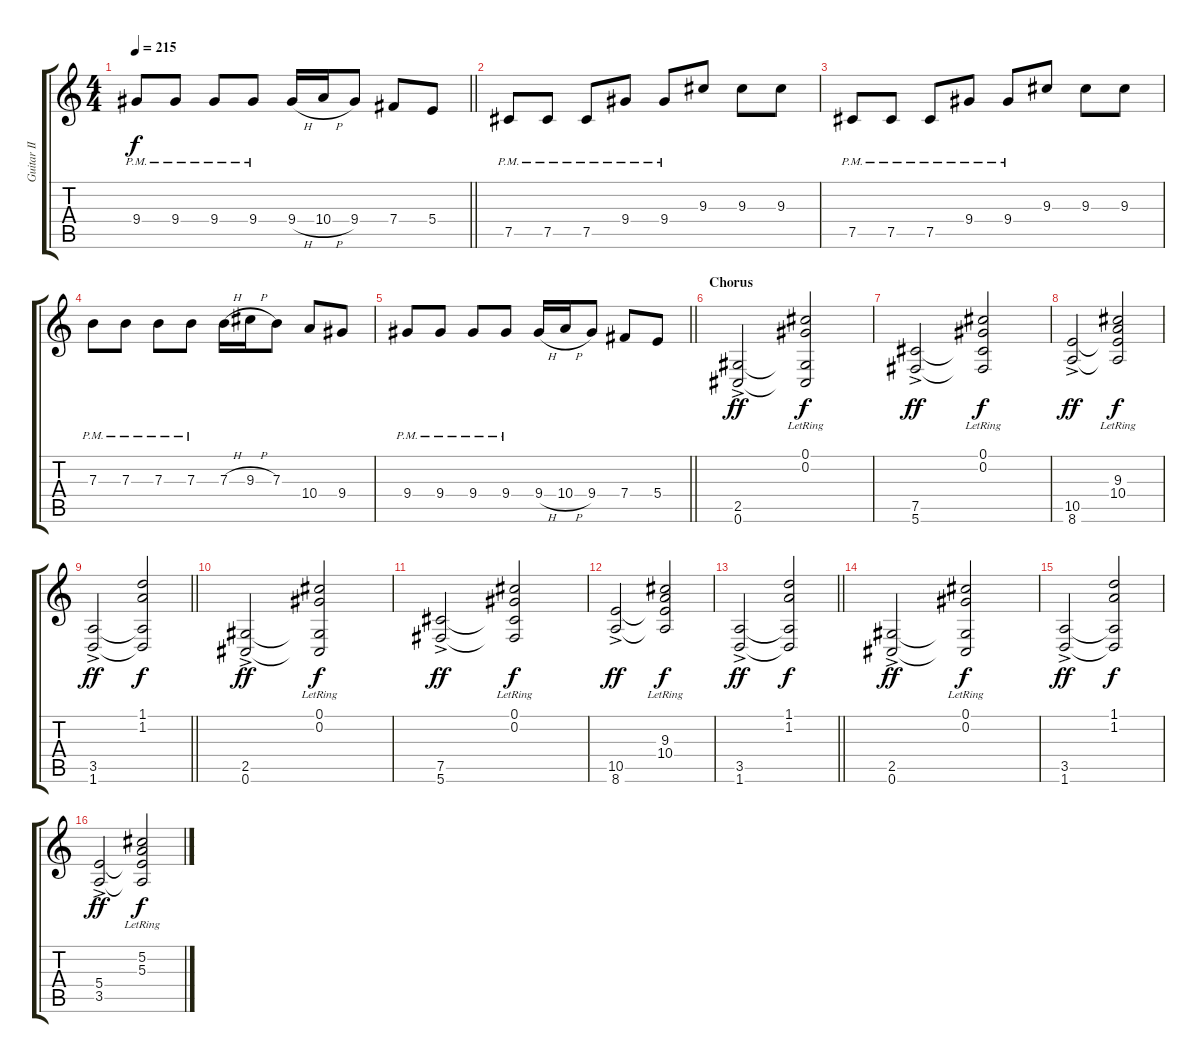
\track ("Guitar II" "Guitar II") {instrument distortionguitar}
\staff {score tabs}
\tuning (Db4 Ab3 E3 B2 Gb2 Db2) {hide}
\ts (4 4)
\tempo 215
\clef g2
\barLineRight lightlight
\ks c
9.4{pm}.8{dy f} 9.4{pm}.8 9.4{pm}.8 9.4{pm}.8 9.4{h}.16 10.4{h}.16 9.4.8 7.4.8 5.4.8 |
\section ("" "")
7.5{pm}.8 7.5{pm}.8 7.5{pm}.8 9.4{pm}.8 9.4{pm}.8 9.3.8 9.3.8 9.3.8 |
7.5{pm}.8 7.5{pm}.8 7.5{pm}.8 9.4{pm}.8 9.4{pm}.8 9.3.8 9.3.8 9.3.8 |
7.3{pm}.8 7.3{pm}.8 7.3{pm}.8 7.3{pm}.8 7.3{h}.16 9.3{h}.16 7.3.8 10.4.8 9.4.8 |
\barLineRight lightlight
9.4{pm}.8 9.4{pm}.8 9.4{pm}.8 9.4{pm}.8 9.4{h}.16 10.4{h}.16 9.4.8 7.4.8 5.4.8 |
\section ("" "Chorus")
(2.5{ac} 0.6{ac}).2{dy ff} (0.1{lr} 0.2{lr} 2.5{t} 0.6{t}).2{dy f} |
(7.5{ac} 5.6{ac}).2{dy ff} (0.1{lr} 0.2{lr} 7.5{t} 5.6{t}).2{dy f} |
(10.5{ac} 8.6{ac}).2{dy ff} (9.3{lr} 10.4{lr} 10.5{t} 8.6{t}).2{dy f} |
\barLineRight lightlight
(3.5{ac} 1.6{ac}).2{dy ff} (1.1 1.2 3.5{t} 1.6{t}).2{dy f} |
\section ("" "")
(2.5{ac} 0.6{ac}).2{dy ff} (0.1{lr} 0.2{lr} 2.5{t} 0.6{t}).2{dy f} |
(7.5{ac} 5.6{ac}).2{dy ff} (0.1{lr} 0.2{lr} 7.5{t} 5.6{t}).2{dy f} |
(10.5{ac} 8.6{ac}).2{dy ff} (9.3{lr} 10.4{lr} 10.5{t} 8.6{t}).2{dy f} |
\barLineRight lightlight
(3.5{ac} 1.6{ac}).2{dy ff} (1.1 1.2 3.5{t} 1.6{t}).2{dy f} |
\section ("" "")
(2.5{ac} 0.6{ac}).2{dy ff} (0.1{lr} 0.2{lr} 2.5{t} 0.6{t}).2{dy f} |
(3.5{ac} 1.6{ac}).2{dy ff} (1.1 1.2 3.5{t} 1.6{t}).2{dy f} |
(5.4{ac} 3.5{ac}).2{dy ff} (5.2{lr} 5.3{lr} 5.4{t} 3.5{t}).2{dy f}
